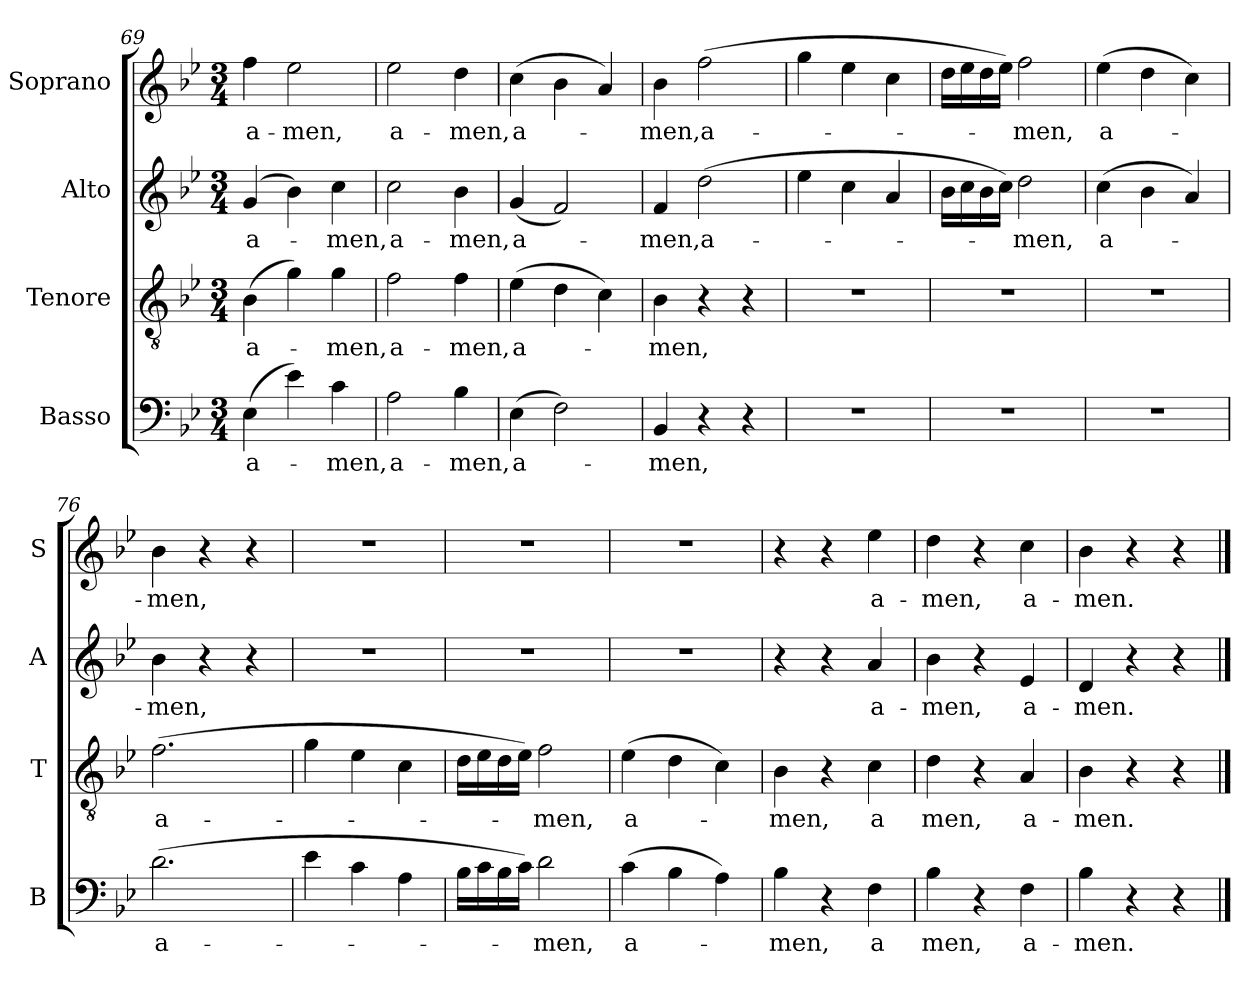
**kern	**text	**kern	**text	**kern	**text	**kern	**text
*part4	*part4	*part3	*part3	*part2	*part2	*part1	*part1
*staff4	*staff4	*staff3	*staff3	*staff2	*staff2	*staff1	*staff1
*I"Basso	*	*I"Tenore	*	*I"Alto	*	*I"Soprano	*
*I'B	*	*I'T	*	*I'A	*	*I'S	*
*clefF4	*	*clefGv2	*	*clefG2	*	*clefG2	*
*k[b-e-]	*	*k[b-e-]	*	*k[b-e-]	*	*k[b-e-]	*
*B-:	*	*B-:	*	*B-:	*	*B-:	*
*M3/4	*	*M3/4	*	*M3/4	*	*M3/4	*
=69	=69	=69	=69	=69	=69	=69	=69
!	!LO:LY:b	!	!LO:LY:b	!	!LO:LY:b	!	!LO:LY:b
(>4E-\	a-	(>4B-\	a-	(>4g/	a-	4ff\	a-
!	!	!	!	!	!	!	!LO:LY:b
4e-\)	.	4g\)	.	4b-\)	.	2ee-\	-men,
!	!LO:LY:b	!	!LO:LY:b	!	!LO:LY:b	!	!
4c\	-men,	4g\	-men,	4cc\	-men,	.	.
=70	=70	=70	=70	=70	=70	=70	=70
!	!LO:LY:b	!	!LO:LY:b	!	!LO:LY:b	!	!LO:LY:b
2A\	a-	2f\	a-	2cc\	a-	2ee-\	a-
!	!LO:LY:b	!	!LO:LY:b	!	!LO:LY:b	!	!LO:LY:b
4B-\	-men,	4f\	-men,	4b-\	-men,	4dd\	-men,
=71	=71	=71	=71	=71	=71	=71	=71
!	!LO:LY:b	!	!LO:LY:b	!	!LO:LY:b	!	!LO:LY:b
(>4E-\	a-	(>4e-\	a-	(<4g/	a-	(>4cc\	a-
2F\)	.	4d\	.	2f/)	.	4b-\	.
.	.	4c\)	.	.	.	4a/)	.
!!LO:PB:g=z
=72	=72	=72	=72	=72	=72	=72	=72
!	!LO:LY:b	!	!LO:LY:b	!	!LO:LY:b	!	!LO:LY:b
4BB-/	-men,	4B-\	-men,	4f/	-men,	4b-\	-men,
!	!	!	!	!	!LO:LY:b	!	!LO:LY:b
4r	.	4r	.	(>2dd\	a-	(>2ff\	a-
4r	.	4r	.	.	.	.	.
=73	=73	=73	=73	=73	=73	=73	=73
!LO:N:vis=1	!	!LO:N:vis=1	!	!	!	!	!
2.r	.	2.r	.	4ee-\	.	4gg\	.
.	.	.	.	4cc\	.	4ee-\	.
.	.	.	.	4a/	.	4cc\	.
=74	=74	=74	=74	=74	=74	=74	=74
!LO:N:vis=1	!	!LO:N:vis=1	!	!	!	!	!
2.r	.	2.r	.	16b-\LL	.	16dd\LL	.
.	.	.	.	16cc\	.	16ee-\	.
.	.	.	.	16b-\	.	16dd\	.
.	.	.	.	16cc\JJ)	.	16ee-\JJ)	.
!	!	!	!	!	!LO:LY:b	!	!LO:LY:b
.	.	.	.	2dd\	-men,	2ff\	-men,
=75	=75	=75	=75	=75	=75	=75	=75
!LO:N:vis=1	!	!LO:N:vis=1	!	!	!LO:LY:b	!	!LO:LY:b
2.r	.	2.r	.	(>4cc\	a-	(>4ee-\	a-
.	.	.	.	4b-\	.	4dd\	.
.	.	.	.	4a/)	.	4cc\)	.
=76	=76	=76	=76	=76	=76	=76	=76
!	!LO:LY:b	!	!LO:LY:b	!	!LO:LY:b	!	!LO:LY:b
(>2.d\	a-	(>2.f\	a-	4b-\	-men,	4b-\	-men,
.	.	.	.	4r	.	4r	.
.	.	.	.	4r	.	4r	.
=77	=77	=77	=77	=77	=77	=77	=77
!	!	!	!	!LO:N:vis=1	!	!LO:N:vis=1	!
4e-\	.	4g\	.	2.r	.	2.r	.
4c\	.	4e-\	.	.	.	.	.
4A\	.	4c\	.	.	.	.	.
=78	=78	=78	=78	=78	=78	=78	=78
!	!	!	!	!LO:N:vis=1	!	!LO:N:vis=1	!
16B-\LL	.	16d\LL	.	2.r	.	2.r	.
16c\	.	16e-\	.	.	.	.	.
16B-\	.	16d\	.	.	.	.	.
16c\JJ)	.	16e-\JJ)	.	.	.	.	.
!	!LO:LY:b	!	!LO:LY:b	!	!	!	!
2d\	-men,	2f\	-men,	.	.	.	.
!!LO:LB:g=z
=79	=79	=79	=79	=79	=79	=79	=79
!	!LO:LY:b	!	!LO:LY:b	!LO:N:vis=1	!	!LO:N:vis=1	!
(>4c\	a-	(>4e-\	a-	2.r	.	2.r	.
4B-\	.	4d\	.	.	.	.	.
4A\)	.	4c\)	.	.	.	.	.
=80	=80	=80	=80	=80	=80	=80	=80
!	!LO:LY:b	!	!LO:LY:b	!	!	!	!
4B-\	-men,	4B-\	-men,	4r	.	4r	.
4r	.	4r	.	4r	.	4r	.
!	!LO:LY:b	!	!LO:LY:b	!	!LO:LY:b	!	!LO:LY:b
4F\	a	4c\	a	4a/	a-	4ee-\	a-
=81	=81	=81	=81	=81	=81	=81	=81
!	!LO:LY:b	!	!LO:LY:b	!	!LO:LY:b	!	!LO:LY:b
4B-\	men,	4d\	men,	4b-\	-men,	4dd\	-men,
4r	.	4r	.	4r	.	4r	.
!	!LO:LY:b	!	!LO:LY:b	!	!LO:LY:b	!	!LO:LY:b
4F\	a-	4A/	a-	4e-/	a-	4cc\	a-
=82	=82	=82	=82	=82	=82	=82	=82
!	!LO:LY:b	!	!LO:LY:b	!	!LO:LY:b	!	!LO:LY:b
4B-\	-men.	4B-\	-men.	4d/	-men.	4b-\	-men.
4r	.	4r	.	4r	.	4r	.
4r	.	4r	.	4r	.	4r	.
==	==	==	==	==	==	==	==
*-	*-	*-	*-	*-	*-	*-	*-
